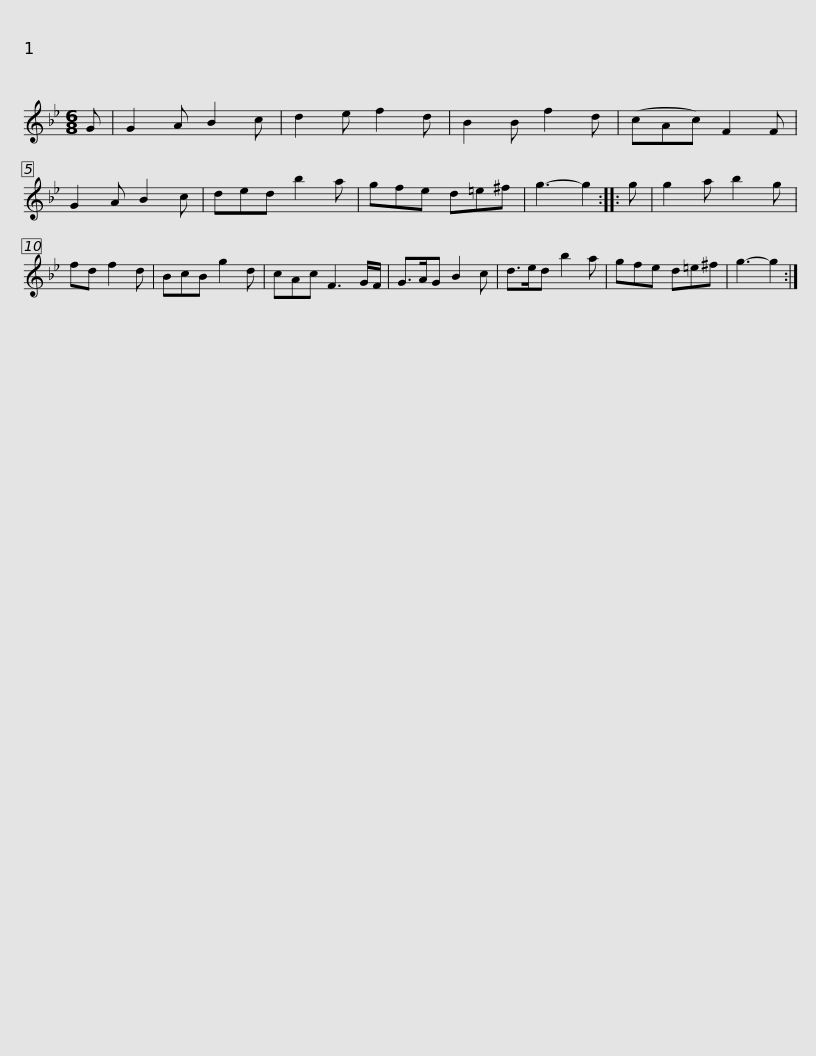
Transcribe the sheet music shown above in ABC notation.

X:1
L:1/8
M:6/8
I:linebreak $
K:Gmin
V:1 treble
V:1
 G | G2 A B2 c | d2 e f2 d | B2 B f2 d | (cAc) F2 F | %5
 G2 A B2 c | ded b2 a | gfe d=e^f | g3- g2 :: g |$ %10
 g2 a b2 g | fd f2 d | BcB g2 d | cAc F3 G/F/ | G>AG B2 c | %15
 d>ed b2 a | gfe d=e^f | g3- g2 :| %18
